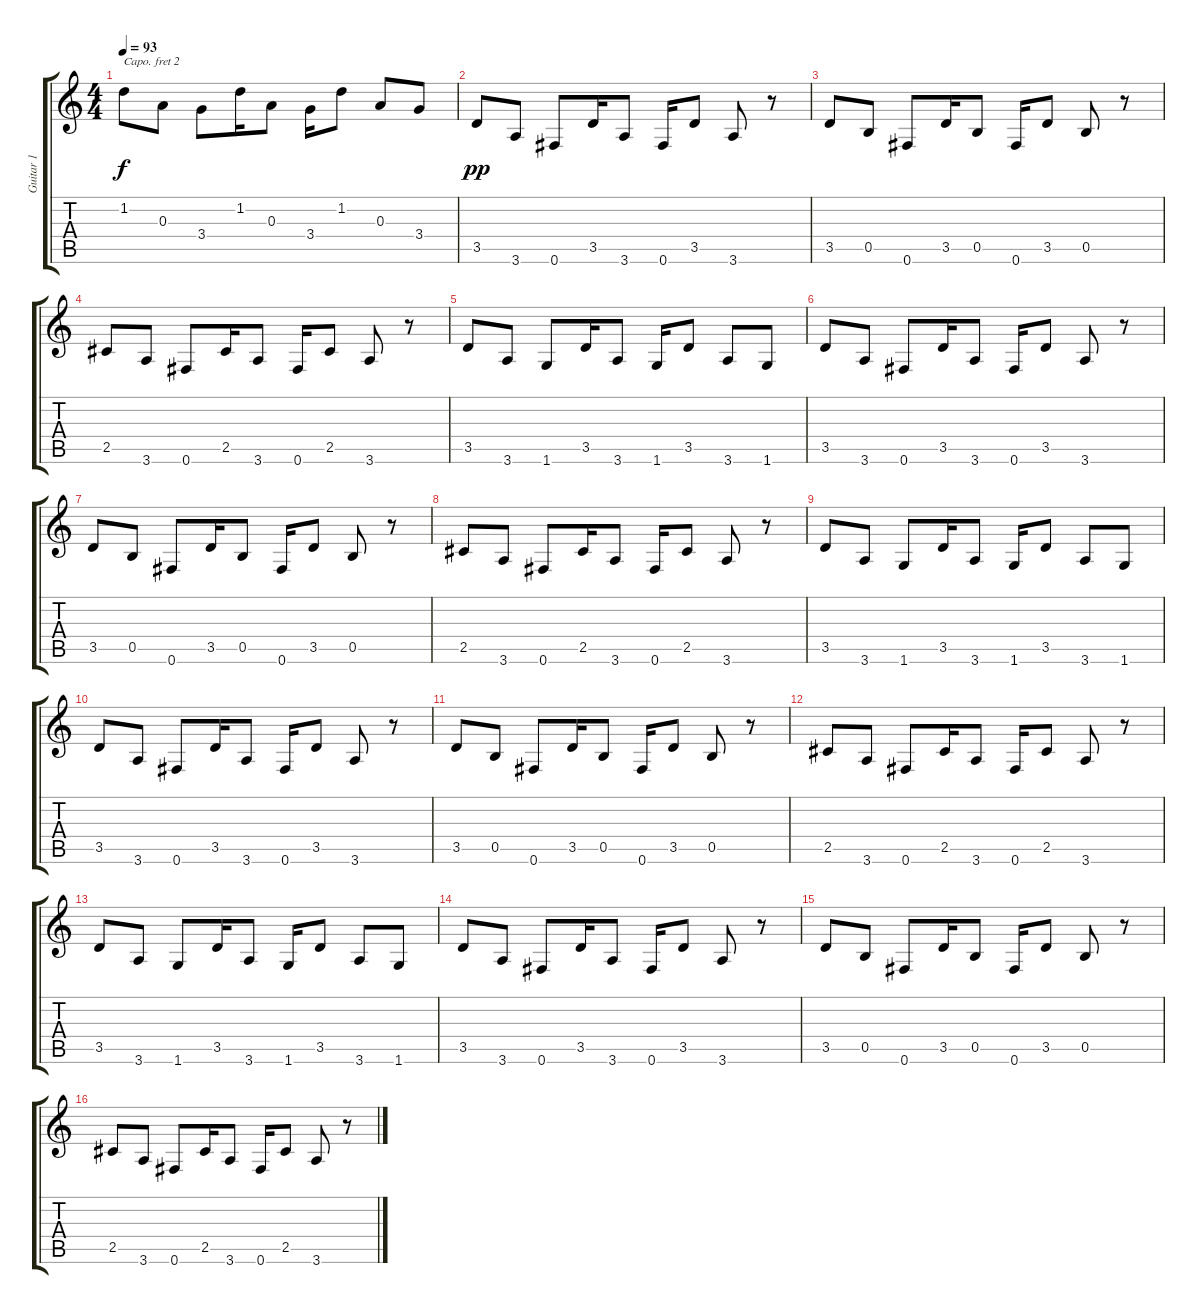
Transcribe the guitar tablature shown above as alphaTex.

\track ("Guitar 1" "Guitar 1") {instrument electricguitarclean}
\staff {score tabs}
\capo 2
\tuning (E4 B3 G3 D3 A2 E2) {hide}
\ts (4 4)
\tempo 93
\clef g2
\ks c
1.2.8{dy f} 0.3.8 3.4.8 1.2.16 0.3.8 3.4.16 1.2.8 0.3.8 3.4.8 |
3.5.8{dy pp} 3.6.8 0.6.8 3.5.16 3.6.8 0.6.16 3.5.8 3.6.8 r.8 |
3.5.8 0.5.8 0.6.8 3.5.16 0.5.8 0.6.16 3.5.8 0.5.8 r.8 |
2.5.8 3.6.8 0.6.8 2.5.16 3.6.8 0.6.16 2.5.8 3.6.8 r.8 |
3.5.8 3.6.8 1.6.8 3.5.16 3.6.8 1.6.16 3.5.8 3.6.8 1.6.8 |
3.5.8 3.6.8 0.6.8 3.5.16 3.6.8 0.6.16 3.5.8 3.6.8 r.8 |
3.5.8 0.5.8 0.6.8 3.5.16 0.5.8 0.6.16 3.5.8 0.5.8 r.8 |
2.5.8 3.6.8 0.6.8 2.5.16 3.6.8 0.6.16 2.5.8 3.6.8 r.8 |
3.5.8 3.6.8 1.6.8 3.5.16 3.6.8 1.6.16 3.5.8 3.6.8 1.6.8 |
3.5.8 3.6.8 0.6.8 3.5.16 3.6.8 0.6.16 3.5.8 3.6.8 r.8 |
3.5.8 0.5.8 0.6.8 3.5.16 0.5.8 0.6.16 3.5.8 0.5.8 r.8 |
2.5.8 3.6.8 0.6.8 2.5.16 3.6.8 0.6.16 2.5.8 3.6.8 r.8 |
3.5.8 3.6.8 1.6.8 3.5.16 3.6.8 1.6.16 3.5.8 3.6.8 1.6.8 |
3.5.8 3.6.8 0.6.8 3.5.16 3.6.8 0.6.16 3.5.8 3.6.8 r.8 |
3.5.8 0.5.8 0.6.8 3.5.16 0.5.8 0.6.16 3.5.8 0.5.8 r.8 |
2.5.8 3.6.8 0.6.8 2.5.16 3.6.8 0.6.16 2.5.8 3.6.8 r.8
